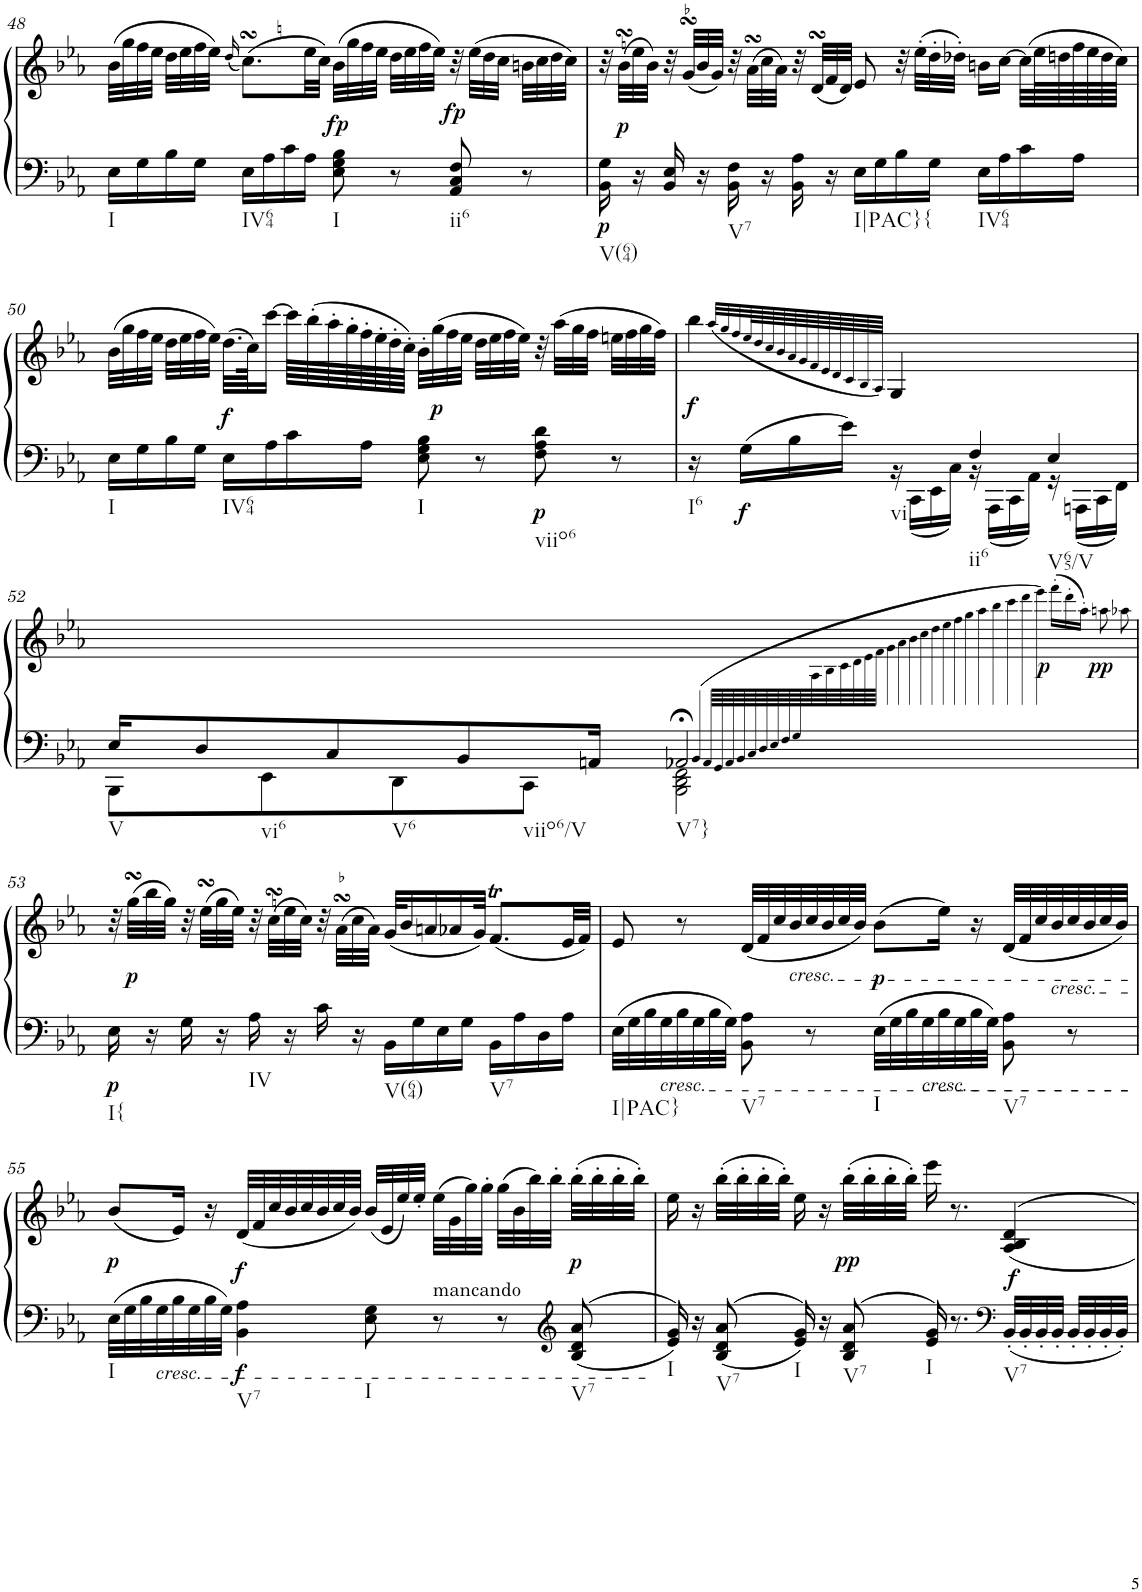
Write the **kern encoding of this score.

**kern	**kern	**dynam
*part1	*part1	*part1
*staff2	*staff1	*staff1/2
*I"Piano	*	*
*I'Pno.	*	*
!!LO:PB:g=z
*clefF4	*clefG2	*
*k[b-e-a-]	*k[b-e-a-]	*
*M4/4	*M4/4	*
*met(c)	*met(c)	*
=48	=48	=48
!LO:TX:b:t=I	!	!
16E-\LL	(32b-\LLL	.
.	32gg\	.
16G\	32ff\	.
.	32ee-\JJJ	.
16B-\	32dd\LLL	.
.	32ee-\	.
16G\JJ	32ff\	.
.	32ee-\JJJ)	.
.	(16qdd/	.
!LO:TX:b:t=IV64	!	!
16E-\LL	(8.ccsSSS\L)	.
16A-\	.	.
16c\	.	.
16A-\JJ	32ee-\LL	.
.	32cc\JJJ)	.
!LO:TX:b:t=I	!	!
!	!	!LO:DY:b
8E-\ 8G\ 8B-\	(32b-\LLL	fp
.	32gg\	.
.	32ff\	.
.	32ee-\JJJ	.
8r	32dd\LLL	.
.	32ee-\	.
.	32ff\	.
.	32ee-\JJJ)	.
!LO:TX:b:t=ii6	!	!
!	!	!LO:DY:b
8AA-/ 8C/ 8F/	32r	fp
.	(32ee-\LLL	.
.	32dd\	.
.	32cc\JJJ	.
8r	32bn\LLL	.
.	32cc\	.
.	32dd\	.
.	32cc\JJJ)	.
=49	=49	=49
!LO:TX:b:t=V(64)	!	!
!	!	!LO:DY:b=2
16BB-\ 16G\	32r	p
!	!	!LO:DY:b
.	(32b-sSSS\LLL	p
16r	32ee-\	.
.	32b-\JJJ)	.
16BB-/ 16E-/	32r	.
.	(32gsSsS/LLL	.
16r	32b-/	.
.	32g/JJJ)	.
!LO:TX:b:t=V7	!	!
16BB-\ 16F\	32r	.
.	(32a-sSSs\LLL	.
16r	32cc\	.
.	32a-\JJJ)	.
16BB-\ 16A-\	32r	.
.	(32dsSsS/LLL	.
16r	32f/	.
.	32d/JJJ)	.
!LO:TX:b:t=I|PAC}{	!	!
16E-\LL	8e-/	.
16G\	.	.
16B-\	32r	.
.	(32ee-'\LLL	.
16G\JJ	32dd'\	.
.	32dd-X'\JJJ)	.
!LO:TX:b:t=IV64	!	!
16E-\LL	16bn\LL	.
16A-\	[16cc\JJ	.
16c\	(32cc\LLL]	.
.	64ee-\L	.
.	64ddn\	.
16A-\JJ	64ff\	.
.	64ee-\	.
.	64dd\	.
.	64cc\JJJJ)	.
!!LO:LB:g=z
=50	=50	=50
!LO:TX:b:t=I	!	!
16E-\LL	(32b-\LLL	.
.	32gg\	.
16G\	32ff\	.
.	32ee-\JJJ	.
16B-\	32dd\LLL	.
.	32ee-\	.
16G\JJ	32ff\	.
.	32ee-\JJJ)	.
!LO:TX:b:t=IV64	!	!
!	!	!LO:DY:b
16E-\LL	(32.dd\LLL	f
.	64cc\JK)	.
16A-\	[16ccc\JJ	.
16c\	64ccc\LLLL]	.
.	(64bb-'\	.
.	64aa-'\	.
.	64gg'\	.
16A-\JJ	64ff'\	.
.	64ee-'\	.
.	64dd'\	.
.	64cc'\JJJJ)	.
!LO:TX:b:t=I	!	!
8E-\ 8G\ 8B-\	32b-'\LLL	.
!	!	!LO:DY:b
.	(32gg\	p
.	32ff\	.
.	32ee-\JJJ	.
8r	32dd\LLL	.
.	32ee-\	.
.	32ff\	.
.	32ee-\JJJ)	.
!LO:TX:b:t=viio6	!	!
!	!	!LO:DY:b=2
8F\ 8A-\ 8d\	32r	p
.	(32aa-\LLL	.
.	32gg\	.
.	32ff\JJJ	.
8r	32een\LLL	.
.	32ff\	.
.	32gg\	.
.	32ff\JJJ)	.
=51	=51	=51
*^	*	*
!LO:TX:b:t=I6	!	!	!
!	!	!	!LO:DY:b
16r	4ryy	4bb-\	f
!	!	!	!LO:DY:b=2
16G\LL	.	.	f
16B-\	.	.	.
16e-\JJ	.	.	.
.	.	(32qaa-/LLL	.
.	.	32qgg/	.
.	.	32qff/	.
.	.	64qee-/L	.
.	.	64qdd/	.
.	.	64qcc/	.
.	.	64qb-/	.
.	.	64qa-/	.
.	.	64qg/	.
.	.	64qf/	.
.	.	64qe-/	.
.	.	64qd/	.
.	.	64qc/	.
.	.	64qB-/	.
.	.	64qA-/JJJJ)	.
!LO:TX:b:t=vi	!	!	!
4ryy	16r	4G/	.
.	16CC\LL	.	.
.	16EE-\	.	.
.	16C\JJ	.	.
!LO:TX:b:t=ii6	!	!	!
4F/	16r	2ryy	.
.	16AAA-\LL	.	.
.	16CC\	.	.
.	16AA-\JJ	.	.
!LO:TX:b:t=V65/V	!	!	!
4E-/	16r	.	.
.	16AAAn\LL	.	.
.	16CC\	.	.
.	16FF\JJ	.	.
!!LO:LB:g=z
=52	=52	=52	=52
*	*	*^	*
*	*	*	*^	*
!LO:TX:b:t=V	!	!	!	!	!
16E-/KL	8BBB-\L	1ryy	1ryy	2ryy	.
!LO:TX:b:t=vi6	!	!	!	!	!
8D/	.	.	.	.	.
.	8EE-\	.	.	.	.
!LO:TX:b:t=V6	!	!	!	!	!
8C/	.	.	.	.	.
.	8DD\	.	.	.	.
!LO:TX:b:t=viio6/V	!	!	!	!	!
8BB-/	.	.	.	.	.
.	8CC\J	.	.	.	.
16AAn/Jk	.	.	.	.	.
!LO:TX:b:t=V7}	!	!	!	!	!
!	!	!	!	!	!LO:DY:b
!	!	!	!	!	!LO:DY:n=1:b
2AA-X;</	2BBB-\ 2DD\ 2FF\	.	.	2ryy	p pp
*v	*v	*	*	*	*
.	.	64qA-\	.	.
.	.	64qB-\	.	.
.	.	64qc\	.	.
.	.	64qd\	.	.
.	.	64qe-\	.	.
.	.	64qf\LLLL	.	.
.	.	64qg\	.	.
.	.	64qa-\	.	.
.	.	64qb-\	.	.
.	.	64qcc\	.	.
.	.	64qdd\	.	.
.	.	64qee-\	.	.
.	.	64qff\	.	.
.	.	64qgg\	.	.
64qBB-/)	.	64qaa-\	.	.
64qAA-/JJJJ	.	64qbb-\	.	.
64qGG/	.	64qccc\	.	.
64qAA-/	.	64qddd\	.	.
64qBB-/	.	(>64qeee-\	.	.
64qC/	.	(16qfff'>\LL	.	.
64qD/	.	16qddd'>\	.	.
64qE-/	.	16qaa-'>\JJ)	.	.
64qF/	.	8qaan\	.	.
64qG/	.	8qaa-X\	.	.
!!LO:LB:g=z
=53	=53	=53	=53	=53
!LO:TX:b:t=I{	!	!	!	!
!	!	!	!	!LO:DY:b=2
*	*v	*v	*v	*
16E-\	32r	p
!	!	!LO:DY:b
.	(32ggsSsS\LLL	p
16r	32bb-\	.
.	32gg\JJJ)	.
16G\	32r	.
.	(32ee-sSSs\LLL	.
16r	32gg\	.
.	32ee-\JJJ)	.
!LO:TX:b:t=IV	!	!
16A-\	32r	.
.	(32ccsSSS\LLL	.
16r	32ee-\	.
.	32cc\JJJ)	.
16c\	32r	.
.	(32a-sSSs\LLL	.
16r	32cc\	.
.	32a-\JJJ)	.
!LO:TX:b:t=V(64)	!	!
16BB-\LL	(32g/KLL	.
.	16b-/	.
16G\	.	.
.	16an/	.
16E-\	.	.
.	16a-X/	.
16G\JJ	.	.
.	32g/JJk)	.
!LO:TX:b:t=V7	!	!
16BB-\LL	(8.fT/L	.
16A-\	.	.
16D\	.	.
16A-\JJ	32e-/LL	.
.	32f/JJJ)	.
=54	=54	=54
!LO:TX:b:t=I|PAC}	!	!
32E-\LLL	8e-/	.
32G\	.	.
32B-\	.	.
!LO:TX:b:i:t=cresc.	!	!
32G\	.	.
32B-\	8r	.
32G\	.	.
32B-\	.	.
32G\JJJ	.	.
!LO:TX:b:t=V7	!	!
8BB-\ 8A-\	(32d/LLL	.
.	32f/	.
.	32cc/	.
!	!LO:TX:b:i:t=cresc.	!
.	32b-/	.
8r	32cc/	.
.	32b-/	.
.	32cc/	.
.	32b-/JJJ)	.
!LO:TX:b:t=I	!	!
!	!	!LO:DY:b
32E-\LLL	(8b-\L	p
32G\	.	.
32B-\	.	.
!LO:TX:b:i:t=cresc.	!	!
32G\	.	.
32B-\	16ee-\Jk)	.
32G\	.	.
32B-\	16r	.
32G\JJJ	.	.
!LO:TX:b:t=V7	!	!
8BB-\ 8A-\	(32d/LLL	.
.	32f/	.
.	32cc/	.
!	!LO:TX:b:i:t=cresc.	!
.	32b-/	.
8r	32cc/	.
.	32b-/	.
.	32cc/	.
.	32b-/JJJ)	.
!!LO:LB:g=z
=55	=55	=55
!LO:TX:b:t=I	!	!
!	!	!LO:DY:b
32E-\LLL	(8b-/L	p
32G\	.	.
32B-\	.	.
!LO:TX:b:i:t=cresc.	!	!
32G\	.	.
32B-\	16e-/Jk)	.
32G\	.	.
32B-\	16r	.
32G\JJJ	.	.
!LO:TX:b:t=V7	!	!
!	!	!LO:DY:b=2
!	!	!LO:DY:n=1:b
4BB-\ 4A-\	(32d/LLL	f f
.	32f/	.
.	32cc/	.
.	32b-/	.
.	32cc/	.
.	32b-/	.
.	32cc/	.
.	32b-/JJJ)	.
!LO:TX:b:t=I	!	!
8E-\ 8G\	(32b-/LLL	.
.	32e-/	.
.	32ee-/)	.
.	32ee-'/JJJ	.
!LO:TX:a:t=mancando	!	!
8r	(32ee-\LLL	.
.	32g\	.
.	32gg\)	.
.	32gg'\JJJ	.
8r	(32gg\LLL	.
.	32b-\	.
.	32bb-\)	.
.	32bb-'\JJJ	.
*clefG2	*	*
!LO:TX:b:t=V7	!	!
!	!	!LO:DY:n=2:b
8B-/ 8d/ 8a-/	(32bb-'\LLL	p
.	32bb-'\	.
.	32bb-'\	.
.	32bb-'\JJJ)	.
=56	=56	=56
!LO:TX:b:t=I	!	!
16e-/ 16g/	16ee-\	.
16r	16r	.
!LO:TX:b:t=V7	!	!
8B-/ 8d/ 8a-/	32bb-'\LLL	.
.	32bb-'\	.
.	32bb-'\	.
.	32bb-'\JJJ	.
!LO:TX:b:t=I	!	!
16e-/ 16g/	16ee-\	.
16r	16r	.
!LO:TX:b:t=V7	!	!
!	!	!LO:DY:b
8B-/ 8d/ 8a-/	(32bb-'\LLL	pp
.	32bb-'\	.
.	32bb-'\	.
.	32bb-'\JJJ)	.
!LO:TX:b:t=I	!	!
16e-/ 16g/	16eee-\	.
8.r	8.r	.
*clefF4	*	*
!LO:TX:b:t=V7	!	!
!	!	!LO:DY:b
32BB-'/LLL	4A-/ 4B-/ 4d/	f
32BB-'/	.	.
32BB-'/	.	.
32BB-'/JJJ	.	.
32BB-'/LLL	.	.
32BB-'/	.	.
32BB-'/	.	.
32BB-'/JJJ	.	.
=	=	=
*-	*-	*-
